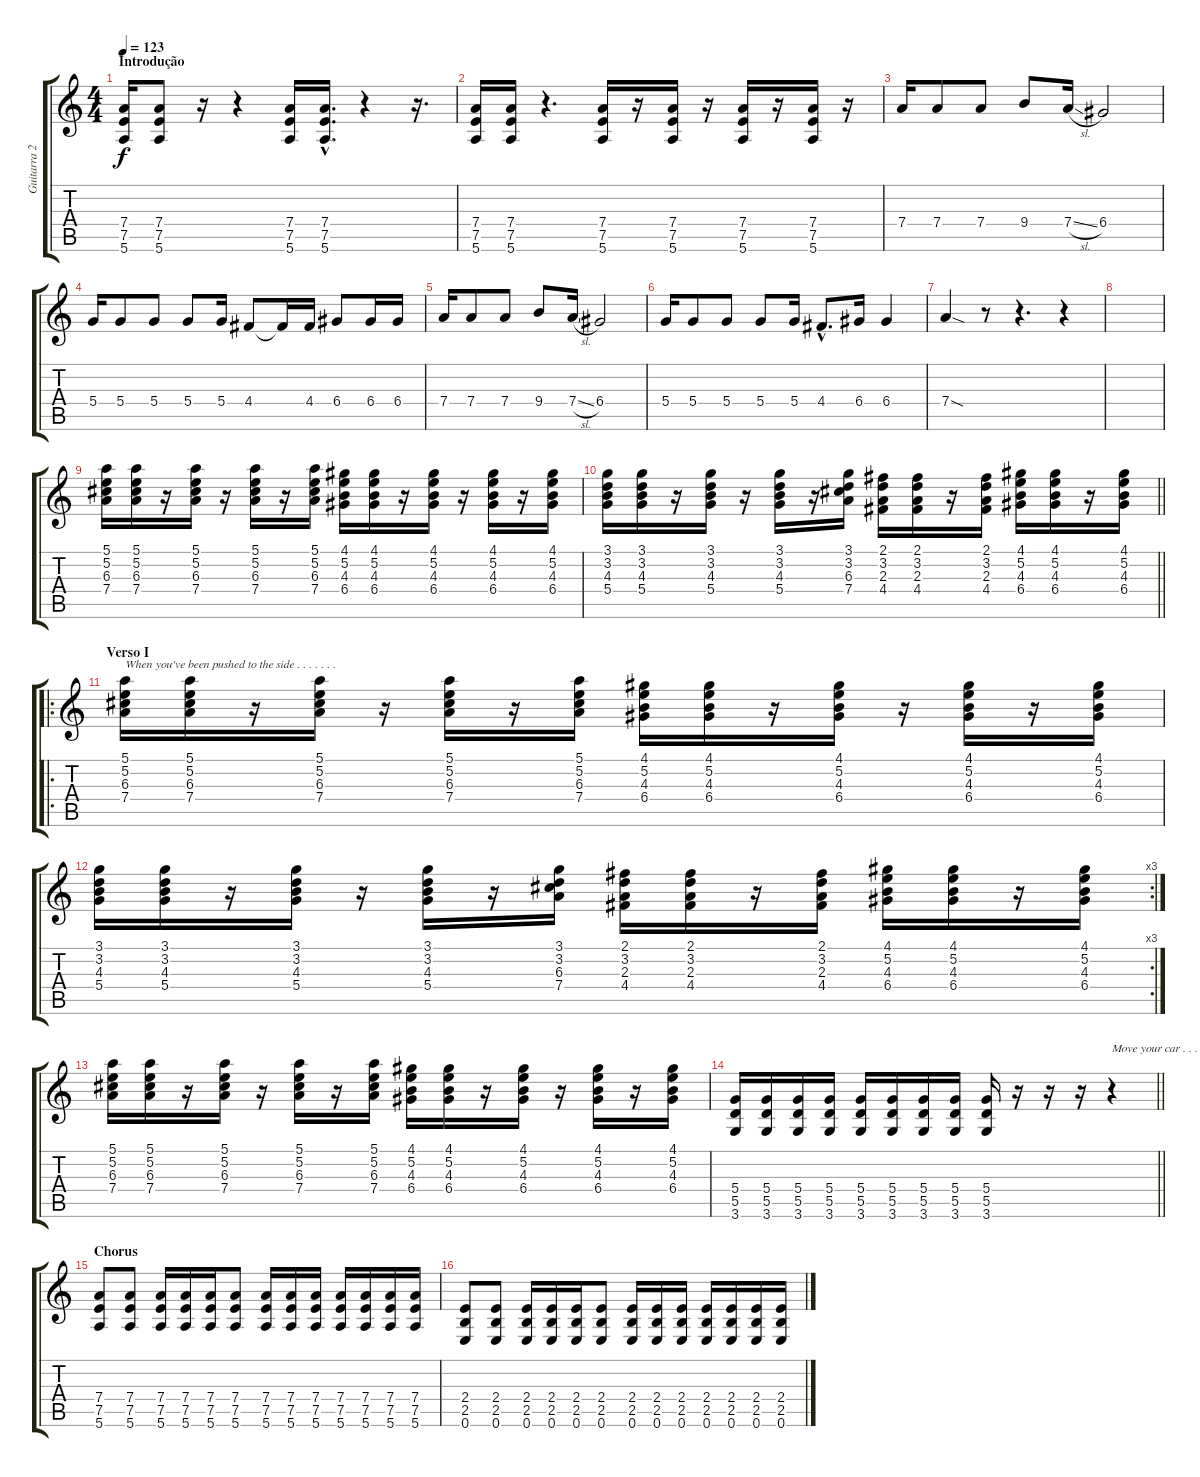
\track ("Guitarra 2 - Erik" "Guitarra 2") {instrument distortionguitar}
\staff {score tabs}
\tuning (E4 B3 G3 D3 A2 E2) {hide}
\ts (4 4)
\section ("" "Introdução")
\tempo 123
\clef g2
\ks c
(7.4 7.5 5.6).16{dy f instrument distortionguitar} (7.4 7.5 5.6).8 r.16 r.4 (7.4 7.5 5.6).16 (7.4{hac} 7.5{hac} 5.6{hac}).16{d} r.4 r.16{d} |
(7.4 7.5 5.6).16 (7.4 7.5 5.6).16 r.4{d} (7.4 7.5 5.6).16 r.16 (7.4 7.5 5.6).16 r.16 (7.4 7.5 5.6).16 r.16 (7.4 7.5 5.6).16 r.16 |
7.4.16 7.4.8 7.4.8 9.4.8 7.4{sl}.16 6.4.2 |
5.4.16 5.4.8 5.4.8 5.4.8 5.4.16 4.4.8 4.4{t}.16 4.4.16 6.4.8 6.4.16 6.4.16 |
7.4.16 7.4.8 7.4.8 9.4.8 7.4{sl}.16 6.4.2 |
5.4.16 5.4.8 5.4.8 5.4.8 5.4.16 4.4{hac}.8{d} 6.4.16 6.4.4 |
7.4{sod}.4 r.8 r.4{d} r.4 |
|
(5.1 5.2 6.3 7.4).16{volume 12} (5.1 5.2 6.3 7.4).16 r.16 (5.1 5.2 6.3 7.4).16 r.16 (5.1 5.2 6.3 7.4).16 r.16 (5.1 5.2 6.3 7.4).16 (4.1 5.2 4.3 6.4).16 (4.1 5.2 4.3 6.4).16 r.16 (4.1 5.2 4.3 6.4).16 r.16 (4.1 5.2 4.3 6.4).16 r.16 (4.1 5.2 4.3 6.4).16 |
\barLineRight lightlight
(3.1 3.2 4.3 5.4).16 (3.1 3.2 4.3 5.4).16 r.16 (3.1 3.2 4.3 5.4).16 r.16 (3.1 3.2 4.3 5.4).16 r.16 (3.1 3.2 6.3 7.4).16 (2.1 3.2 2.3 4.4).16 (2.1 3.2 2.3 4.4).16 r.16 (2.1 3.2 2.3 4.4).16 (4.1 5.2 4.3 6.4).16 (4.1 5.2 4.3 6.4).16 r.16 (4.1 5.2 4.3 6.4).16 |
\ro
\section ("" "Verso I")
(5.1 5.2 6.3 7.4).16{txt "When you've been pushed to the side . . . . . . . " volume 12} (5.1 5.2 6.3 7.4).16 r.16 (5.1 5.2 6.3 7.4).16 r.16 (5.1 5.2 6.3 7.4).16 r.16 (5.1 5.2 6.3 7.4).16 (4.1 5.2 4.3 6.4).16 (4.1 5.2 4.3 6.4).16 r.16 (4.1 5.2 4.3 6.4).16 r.16 (4.1 5.2 4.3 6.4).16 r.16 (4.1 5.2 4.3 6.4).16 |
\rc 3
(3.1 3.2 4.3 5.4).16 (3.1 3.2 4.3 5.4).16 r.16 (3.1 3.2 4.3 5.4).16 r.16 (3.1 3.2 4.3 5.4).16 r.16 (3.1 3.2 6.3 7.4).16 (2.1 3.2 2.3 4.4).16 (2.1 3.2 2.3 4.4).16 r.16 (2.1 3.2 2.3 4.4).16 (4.1 5.2 4.3 6.4).16 (4.1 5.2 4.3 6.4).16 r.16 (4.1 5.2 4.3 6.4).16 |
(5.1 5.2 6.3 7.4).16{volume 12} (5.1 5.2 6.3 7.4).16 r.16 (5.1 5.2 6.3 7.4).16 r.16 (5.1 5.2 6.3 7.4).16 r.16 (5.1 5.2 6.3 7.4).16 (4.1 5.2 4.3 6.4).16 (4.1 5.2 4.3 6.4).16 r.16 (4.1 5.2 4.3 6.4).16 r.16 (4.1 5.2 4.3 6.4).16 r.16 (4.1 5.2 4.3 6.4).16 |
\barLineRight lightlight
(5.4 5.5 3.6).16{volume 13} (5.4 5.5 3.6).16 (5.4 5.5 3.6).16 (5.4 5.5 3.6).16 (5.4 5.5 3.6).16 (5.4 5.5 3.6).16 (5.4 5.5 3.6).16 (5.4 5.5 3.6).16 (5.4 5.5 3.6).16 r.16 r.16 r.16 r.4{txt "Move your car . . . . . . . . . . . ."} |
\section ("" "Chorus")
(7.4 7.5 5.6).8{volume 13} (7.4 7.5 5.6).8 (7.4 7.5 5.6).16 (7.4 7.5 5.6).16 (7.4 7.5 5.6).16 (7.4 7.5 5.6).8 (7.4 7.5 5.6).16 (7.4 7.5 5.6).16 (7.4 7.5 5.6).16 (7.4 7.5 5.6).16 (7.4 7.5 5.6).16 (7.4 7.5 5.6).16 (7.4 7.5 5.6).16 |
(2.4 2.5 0.6).8 (2.4 2.5 0.6).8 (2.4 2.5 0.6).16 (2.4 2.5 0.6).16 (2.4 2.5 0.6).16 (2.4 2.5 0.6).8 (2.4 2.5 0.6).16 (2.4 2.5 0.6).16 (2.4 2.5 0.6).16 (2.4 2.5 0.6).16 (2.4 2.5 0.6).16 (2.4 2.5 0.6).16 (2.4 2.5 0.6).16
